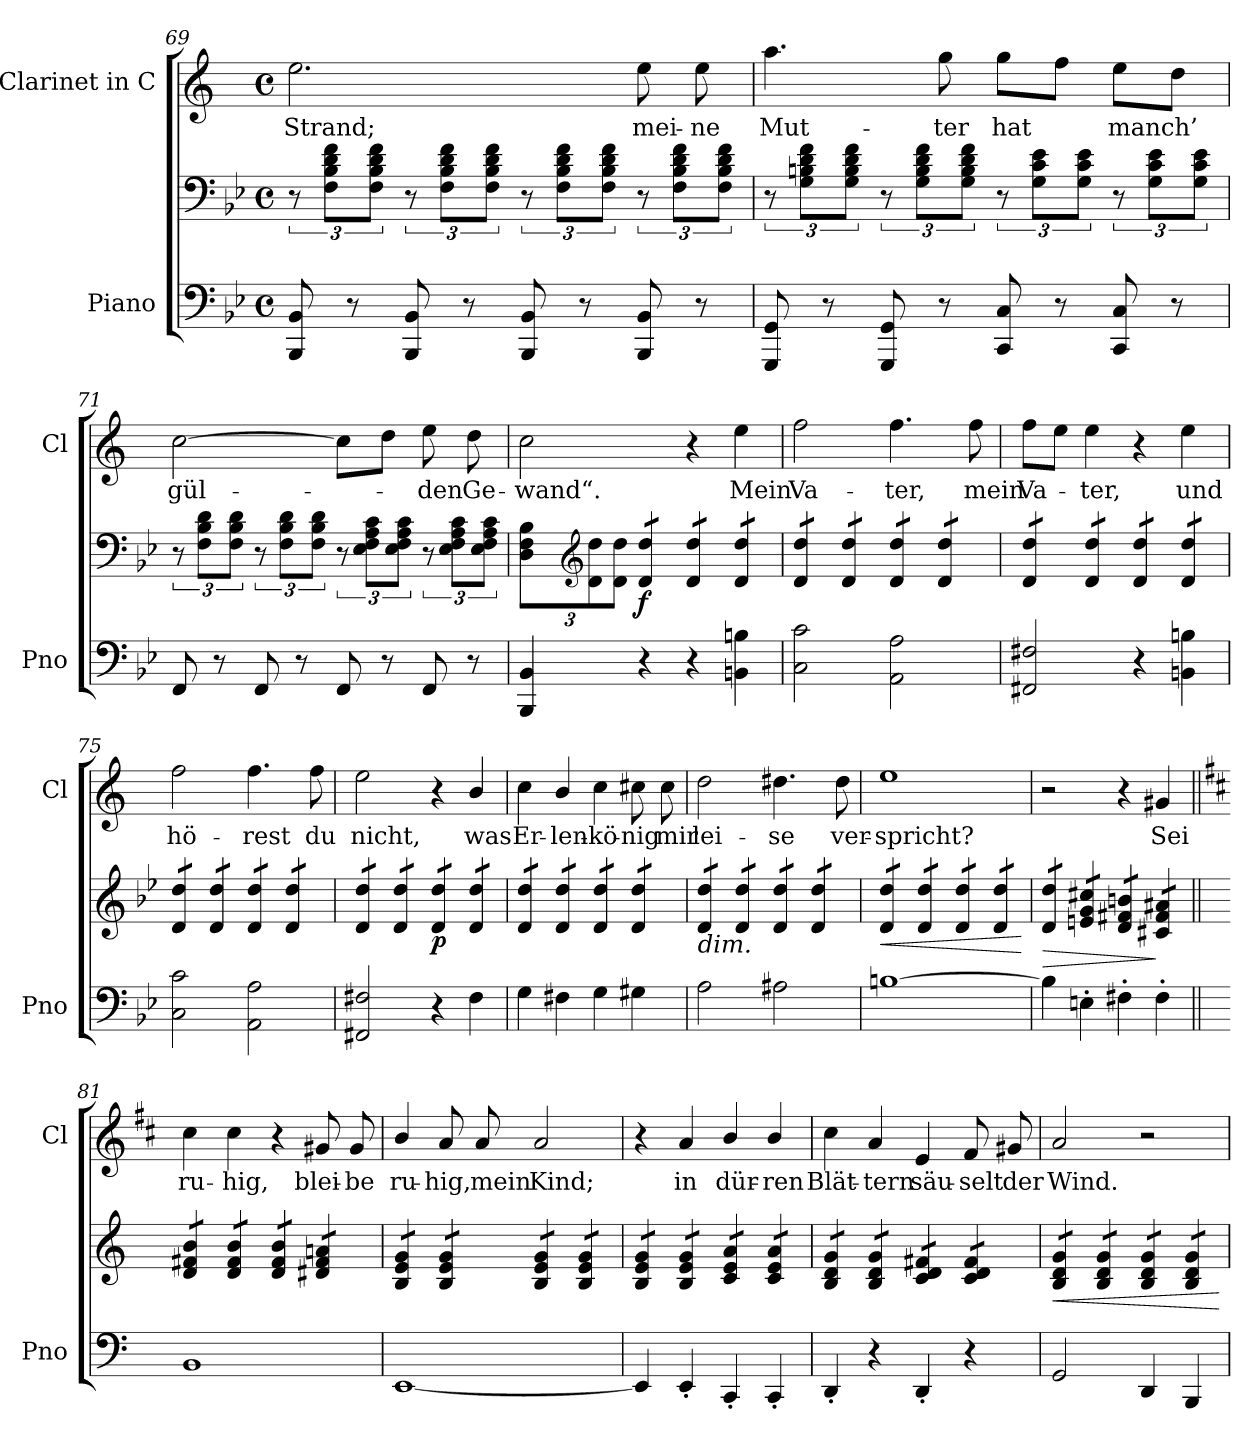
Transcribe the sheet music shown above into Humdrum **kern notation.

**kern	**kern	**dynam	**kern	**text
*part2	*part2	*part2	*part1	*part1
*staff3	*staff2	*staff2/3	*staff1	*staff1
*I"Piano	*	*	*I"Clarinet in C	*
*I'Pno	*	*	*I'Cl	*
*clefF4	*clefF4	*	*clefG2	*
*	*	*	*ITrd1c2	*
*k[b-e-]	*k[b-e-]	*	*k[b-e-]	*
*M4/4	*M4/4	*	*M4/4	*
*met(c)	*met(c)	*	*met(c)	*
=69	=69	=69	=69	=69
!	!	!	!	!LO:LY:b
8BBB-/ 8BB-/	12r	.	2.dd\	Strand;
.	12F\ 12B-\ 12d\ 12f\L	.	.	.
8r	.	.	.	.
.	12F\ 12B-\ 12d\ 12f\J	.	.	.
8BBB-/ 8BB-/	12r	.	.	.
.	12F\ 12B-\ 12d\ 12f\L	.	.	.
8r	.	.	.	.
.	12F\ 12B-\ 12d\ 12f\J	.	.	.
8BBB-/ 8BB-/	12r	.	.	.
.	12F\ 12B-\ 12d\ 12f\L	.	.	.
8r	.	.	.	.
.	12F\ 12B-\ 12d\ 12f\J	.	.	.
!	!	!	!	!LO:LY:b
8BBB-/ 8BB-/	12r	.	8dd\	mei-
.	12F\ 12B-\ 12d\ 12f\L	.	.	.
!	!	!	!	!LO:LY:b
8r	.	.	8dd\	-ne
.	12F\ 12B-\ 12d\ 12f\J	.	.	.
=70	=70	=70	=70	=70
!	!	!	!	!LO:LY:b
8GGG/ 8GG/	12r	.	4.gg\	Mut-
.	12G\ 12Bn\ 12d\ 12f\L	.	.	.
8r	.	.	.	.
.	12G\ 12B\ 12d\ 12f\J	.	.	.
8GGG/ 8GG/	12r	.	.	.
.	12G\ 12B\ 12d\ 12f\L	.	.	.
!	!	!	!	!LO:LY:b
8r	.	.	8ff\	-ter
.	12G\ 12B\ 12d\ 12f\J	.	.	.
!	!	!	!	!LO:LY:b
8CC/ 8C/	12r	.	8ff\L	hat
.	12G\ 12c\ 12e-\L	.	.	.
8r	.	.	8ee-\J	.
.	12G\ 12c\ 12e-\J	.	.	.
!	!	!	!	!LO:LY:b
8CC/ 8C/	12r	.	8dd\L	manch’
.	12G\ 12c\ 12e-\L	.	.	.
8r	.	.	8cc\J	.
.	12G\ 12c\ 12e-\J	.	.	.
!!LO:LB:g=z
=71	=71	=71	=71	=71
!	!	!	!	!LO:LY:b
8FF/	12r	.	[2b-\	gül-
.	12F\ 12B-\ 12d\L	.	.	.
8r	.	.	.	.
.	12F\ 12B-\ 12d\J	.	.	.
8FF/	12r	.	.	.
.	12F\ 12B-\ 12d\L	.	.	.
8r	.	.	.	.
.	12F\ 12B-\ 12d\J	.	.	.
8FF/	12r	.	8b-\L]	.
.	12E-\ 12F\ 12A\ 12c\L	.	.	.
8r	.	.	8cc\J	.
.	12E-\ 12F\ 12A\ 12c\J	.	.	.
!	!	!	!	!LO:LY:b
8FF/	12r	.	8dd\	-den
.	12E-\ 12F\ 12A\ 12c\L	.	.	.
!	!	!	!	!LO:LY:b
8r	.	.	8cc\	Ge-
.	12E-\ 12F\ 12A\ 12c\J	.	.	.
=72	=72	=72	=72	=72
*	*Xbrackettup	*	*	*
!	!	!	!	!LO:LY:b
4BBB-/ 4BB-/	12D\ 12F\ 12B-\L	.	2b-\	-wand“.
*	*clefG2	*	*	*
.	12d\ 12dd\	.	.	.
.	12d\ 12dd\J	.	.	.
!	!	!LO:DY:b	!	!
*	*tremolo	*	*	*
4r	12d/ 12dd/L	f	.	.
.	12d/ 12dd/	.	.	.
.	12d/ 12dd/J	.	.	.
4r	12d/ 12dd/L	.	4r	.
.	12d/ 12dd/	.	.	.
.	12d/ 12dd/J	.	.	.
!	!	!	!	!LO:LY:b
4BBn\ 4Bn\	12d/ 12dd/L	.	4dd\	Mein
.	12d/ 12dd/	.	.	.
.	12d/ 12dd/J	.	.	.
=73	=73	=73	=73	=73
!	!	!	!	!LO:LY:b
2C\ 2c\	12d/ 12dd/L	.	2ee-\	Va-
.	12d/ 12dd/	.	.	.
.	12d/ 12dd/J	.	.	.
.	12d/ 12dd/L	.	.	.
.	12d/ 12dd/	.	.	.
.	12d/ 12dd/J	.	.	.
!	!	!	!	!LO:LY:b
2AA\ 2A\	12d/ 12dd/L	.	4.ee-\	-ter,
.	12d/ 12dd/	.	.	.
.	12d/ 12dd/J	.	.	.
.	12d/ 12dd/L	.	.	.
.	12d/ 12dd/	.	.	.
!	!	!	!	!LO:LY:b
.	.	.	8ee-\	mein
.	12d/ 12dd/J	.	.	.
=74	=74	=74	=74	=74
!	!	!	!	!LO:LY:b
2FF#X/ 2F#X/	12d/ 12dd/L	.	8ee-\L	Va-
.	12d/ 12dd/	.	.	.
.	.	.	8dd\J	.
.	12d/ 12dd/J	.	.	.
!	!	!	!	!LO:LY:b
.	12d/ 12dd/L	.	4dd\	-ter,
.	12d/ 12dd/	.	.	.
.	12d/ 12dd/J	.	.	.
4r	12d/ 12dd/L	.	4r	.
.	12d/ 12dd/	.	.	.
.	12d/ 12dd/J	.	.	.
!	!	!	!	!LO:LY:b
4BBn\ 4Bn\	12d/ 12dd/L	.	4dd\	und
.	12d/ 12dd/	.	.	.
.	12d/ 12dd/J	.	.	.
=75	=75	=75	=75	=75
!	!	!	!	!LO:LY:b
2C\ 2c\	12d/ 12dd/L	.	2ee-\	hö-
.	12d/ 12dd/	.	.	.
.	12d/ 12dd/J	.	.	.
.	12d/ 12dd/L	.	.	.
.	12d/ 12dd/	.	.	.
.	12d/ 12dd/J	.	.	.
!	!	!	!	!LO:LY:b
2AA\ 2A\	12d/ 12dd/L	.	4.ee-\	-rest
.	12d/ 12dd/	.	.	.
.	12d/ 12dd/J	.	.	.
.	12d/ 12dd/L	.	.	.
.	12d/ 12dd/	.	.	.
!	!	!	!	!LO:LY:b
.	.	.	8ee-\	du
.	12d/ 12dd/J	.	.	.
!!LO:LB:g=z
=76	=76	=76	=76	=76
!	!	!	!	!LO:LY:b
2FF#X/ 2F#X/	12d/ 12dd/L	.	2dd\	nicht,
.	12d/ 12dd/	.	.	.
.	12d/ 12dd/J	.	.	.
.	12d/ 12dd/L	.	.	.
.	12d/ 12dd/	.	.	.
.	12d/ 12dd/J	.	.	.
!	!	!LO:DY:b	!	!
4r	12d/ 12dd/L	p	4r	.
.	12d/ 12dd/	.	.	.
.	12d/ 12dd/J	.	.	.
!	!	!	!	!LO:LY:b
4F#\	12d/ 12dd/L	.	4a/	was
.	12d/ 12dd/	.	.	.
.	12d/ 12dd/J	.	.	.
=77	=77	=77	=77	=77
!	!	!	!	!LO:LY:b
4G\	12d/ 12dd/L	.	4b-\	Er-
.	12d/ 12dd/	.	.	.
.	12d/ 12dd/J	.	.	.
!	!	!	!	!LO:LY:b
4F#X\	12d/ 12dd/L	.	4a/	-len-
.	12d/ 12dd/	.	.	.
.	12d/ 12dd/J	.	.	.
!	!	!	!	!LO:LY:b
4G\	12d/ 12dd/L	.	4b-\	-kö-
.	12d/ 12dd/	.	.	.
.	12d/ 12dd/J	.	.	.
!	!	!	!	!LO:LY:b
4G#X\	12d/ 12dd/L	.	8bn\	-nig
.	12d/ 12dd/	.	.	.
!	!	!	!	!LO:LY:b
.	.	.	8b\	mir
.	12d/ 12dd/J	.	.	.
=78	=78	=78	=78	=78
!	!LO:TX:b:i:t=dim.	!	!	!
!	!	!	!	!LO:LY:b
2A\	12d/ 12dd/L	.	2cc\	lei-
.	12d/ 12dd/	.	.	.
.	12d/ 12dd/J	.	.	.
.	12d/ 12dd/L	.	.	.
.	12d/ 12dd/	.	.	.
.	12d/ 12dd/J	.	.	.
!	!	!	!	!LO:LY:b
2A#X\	12d/ 12dd/L	.	4.cc#X\	-se
.	12d/ 12dd/	.	.	.
.	12d/ 12dd/J	.	.	.
.	12d/ 12dd/L	.	.	.
.	12d/ 12dd/	.	.	.
!	!	!	!	!LO:LY:b
.	.	.	8cc#\	ver-
.	12d/ 12dd/J	.	.	.
=79	=79	=79	=79	=79
!	!	!LO:HP:b	!	!LO:LY:b
[1Bn	12d/ 12dd/L	<	1dd	-spricht?
.	12d/ 12dd/	.	.	.
.	12d/ 12dd/J	.	.	.
.	12d/ 12dd/L	.	.	.
.	12d/ 12dd/	.	.	.
.	12d/ 12dd/J	.	.	.
.	12d/ 12dd/L	.	.	.
.	12d/ 12dd/	.	.	.
.	12d/ 12dd/J	.	.	.
.	12d/ 12dd/L	.	.	.
.	12d/ 12dd/	.	.	.
.	12d/ 12dd/J	.	.	.
.	.	[	.	.
=80	=80	=80	=80	=80
!	!	!LO:HP:b	!	!
4B\]	12d/ 12dd/L	>	2r	.
.	12d/ 12dd/	.	.	.
.	12d/ 12dd/J	.	.	.
4En'\	12en/ 12g/ 12cc#X/L	.	.	.
.	12en/ 12g/ 12cc#X/	.	.	.
.	12en/ 12g/ 12cc#X/J	.	.	.
4F#X'\	12d/ 12f#X/ 12bn/L	.	4r	.
.	12d/ 12f#X/ 12bn/	.	.	.
.	12d/ 12f#X/ 12bn/J	.	.	.
!	!	!	!	!LO:LY:b
4F#'\	12c#X/ 12f#/ 12a#X/L	]	4f#X/	Sei
.	12c#X/ 12f#/ 12a#X/	.	.	.
.	12c#X/ 12f#/ 12a#X/J	.	.	.
=81||	=81||	=81||	=81||	=81||
*k[]	*k[]	*	*k[]	*
!	!	!	!	!LO:LY:b
1BB	12d/ 12f#X/ 12b/L	.	4b\	ru-
.	12d/ 12f#X/ 12b/	.	.	.
.	12d/ 12f#X/ 12b/J	.	.	.
!	!	!	!	!LO:LY:b
.	12d/ 12f#/ 12b/L	.	4b\	-hig,
.	12d/ 12f#/ 12b/	.	.	.
.	12d/ 12f#/ 12b/J	.	.	.
.	12d/ 12f#/ 12b/L	.	4r	.
.	12d/ 12f#/ 12b/	.	.	.
.	12d/ 12f#/ 12b/J	.	.	.
!	!	!	!	!LO:LY:b
.	12d#X/ 12f#/ 12an/L	.	8f#X/	blei-
.	12d#X/ 12f#/ 12an/	.	.	.
!	!	!	!	!LO:LY:b
.	.	.	8f#/	-be
.	12d#X/ 12f#/ 12an/J	.	.	.
!!LO:PB:g=z
=82	=82	=82	=82	=82
!	!	!	!	!LO:LY:b
[1EE	12B/ 12e/ 12g/L	.	4a/	ru-
.	12B/ 12e/ 12g/	.	.	.
.	12B/ 12e/ 12g/J	.	.	.
!	!	!	!	!LO:LY:b
.	12B/ 12e/ 12g/L	.	8g/	-hig,
.	12B/ 12e/ 12g/	.	.	.
!	!	!	!	!LO:LY:b
.	.	.	8g/	mein
.	12B/ 12e/ 12g/J	.	.	.
!	!	!	!	!LO:LY:b
.	12B/ 12e/ 12g/L	.	2g/	Kind;
.	12B/ 12e/ 12g/	.	.	.
.	12B/ 12e/ 12g/J	.	.	.
.	12B/ 12e/ 12g/L	.	.	.
.	12B/ 12e/ 12g/	.	.	.
.	12B/ 12e/ 12g/J	.	.	.
=83	=83	=83	=83	=83
4EE/]	12B/ 12e/ 12g/L	.	4r	.
.	12B/ 12e/ 12g/	.	.	.
.	12B/ 12e/ 12g/J	.	.	.
!	!	!	!	!LO:LY:b
4EE'/	12B/ 12e/ 12g/L	.	4g/	in
.	12B/ 12e/ 12g/	.	.	.
.	12B/ 12e/ 12g/J	.	.	.
!	!	!	!	!LO:LY:b
4CC'/	12c/ 12e/ 12a/L	.	4a/	dür-
.	12c/ 12e/ 12a/	.	.	.
.	12c/ 12e/ 12a/J	.	.	.
!	!	!	!	!LO:LY:b
4CC'/	12c/ 12e/ 12a/L	.	4a/	-ren
.	12c/ 12e/ 12a/	.	.	.
.	12c/ 12e/ 12a/J	.	.	.
=84	=84	=84	=84	=84
!	!	!	!	!LO:LY:b
4DD'/	12B/ 12d/ 12g/L	.	4b\	Blät-
.	12B/ 12d/ 12g/	.	.	.
.	12B/ 12d/ 12g/J	.	.	.
!	!	!	!	!LO:LY:b
4r	12B/ 12d/ 12g/L	.	4g/	-tern
.	12B/ 12d/ 12g/	.	.	.
.	12B/ 12d/ 12g/J	.	.	.
!	!	!	!	!LO:LY:b
4DD'/	12c/ 12d/ 12f#X/L	.	4d/	säu-
.	12c/ 12d/ 12f#X/	.	.	.
.	12c/ 12d/ 12f#X/J	.	.	.
!	!	!	!	!LO:LY:b
4r	12c/ 12d/ 12f#/L	.	8e/	-selt
.	12c/ 12d/ 12f#/	.	.	.
!	!	!	!	!LO:LY:b
.	.	.	8f#X/	der
.	12c/ 12d/ 12f#/J	.	.	.
=85	=85	=85	=85	=85
!	!	!LO:HP:b	!	!LO:LY:b
2GG/	12B/ 12d/ 12g/L	<	2g/	Wind.
.	12B/ 12d/ 12g/	.	.	.
.	12B/ 12d/ 12g/J	.	.	.
.	12B/ 12d/ 12g/L	.	.	.
.	12B/ 12d/ 12g/	.	.	.
.	12B/ 12d/ 12g/J	.	.	.
4DD/	12B/ 12d/ 12g/L	.	2r	.
.	12B/ 12d/ 12g/	.	.	.
.	12B/ 12d/ 12g/J	.	.	.
4BBB/	12B/ 12d/ 12g/L	.	.	.
.	12B/ 12d/ 12g/	.	.	.
.	12B/ 12d/ 12g/J	.	.	.
*	*Xtremolo	*	*	*
.	.	[	.	.
=	=	=	=	=
*-	*-	*-	*-	*-
